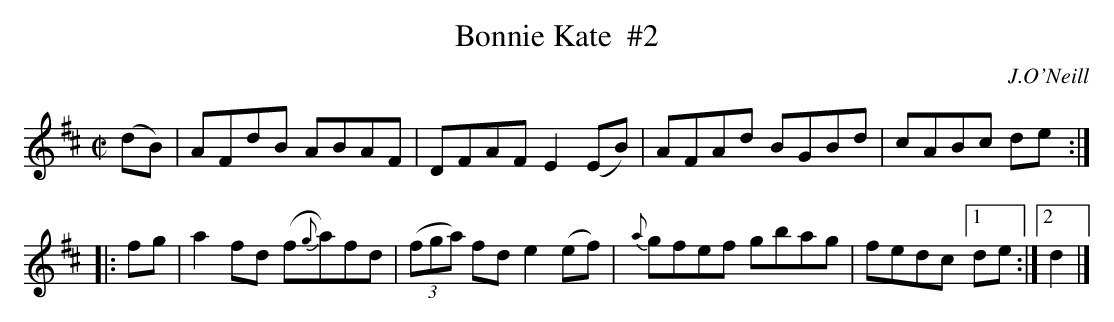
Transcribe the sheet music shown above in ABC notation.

X:1
T: Bonnie Kate  #2
O: J.O'Neill
M: C|
L: 1/8
K: D
(dB) |\
AFdB ABAF | DFAF E2(EB) |\
AFAd BGBd | cABc de :|
|: fg |\
a2fd (f{g}a)fd | (3(fga) fd e2(ef) |\
{a}gfef gbag | fedc [1 de :|[2 d2 |]
